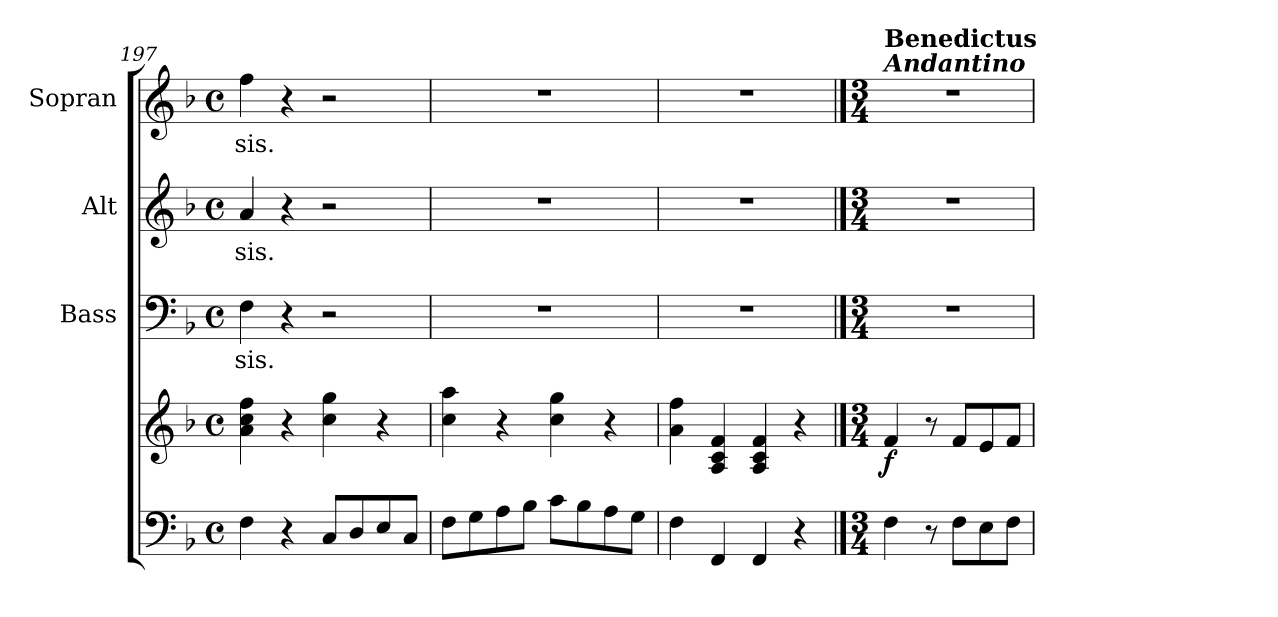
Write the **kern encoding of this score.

**kern	**kern	**dynam	**kern	**text	**kern	**text	**kern	**text
*part4	*part4	*part4	*part3	*part3	*part2	*part2	*part1	*part1
*staff5	*staff4	*staff4/5	*staff3	*staff3	*staff2	*staff2	*staff1	*staff1
*	*	*	*I"Bass	*	*I"Alt	*	*I"Sopran	*
*	*	*	*I'B.	*	*I'A.	*	*I'S.	*
*clefF4	*clefG2	*	*clefF4	*	*clefG2	*	*clefG2	*
*k[b-]	*k[b-]	*	*k[b-]	*	*k[b-]	*	*k[b-]	*
*F:	*F:	*	*F:	*	*F:	*	*F:	*
*M4/4	*M4/4	*	*M4/4	*	*M4/4	*	*M4/4	*
*met(c)	*met(c)	*	*met(c)	*	*met(c)	*	*met(c)	*
=197	=197	=197	=197	=197	=197	=197	=197	=197
!	!	!	!	!LO:LY:b	!	!LO:LY:b	!	!LO:LY:b
4F\	4a\ 4cc\ 4ff\	.	4F\	-sis.	4a/	-sis.	4ff\	-sis.
4r	4r	.	4r	.	4r	.	4r	.
8C/L	4cc\ 4gg\	.	2r	.	2r	.	2r	.
8D/	.	.	.	.	.	.	.	.
8E/	4r	.	.	.	.	.	.	.
8C/J	.	.	.	.	.	.	.	.
=198	=198	=198	=198	=198	=198	=198	=198	=198
8F\L	4cc\ 4aa\	.	1r	.	1r	.	1r	.
8G\	.	.	.	.	.	.	.	.
8A\	4r	.	.	.	.	.	.	.
8B-\J	.	.	.	.	.	.	.	.
8c\L	4cc\ 4gg\	.	.	.	.	.	.	.
8B-\	.	.	.	.	.	.	.	.
8A\	4r	.	.	.	.	.	.	.
8G\J	.	.	.	.	.	.	.	.
=199	=199	=199	=199	=199	=199	=199	=199	=199
4F\	4a\ 4ff\	.	1r	.	1r	.	1r	.
4FF/	4A/ 4c/ 4f/	.	.	.	.	.	.	.
4FF/	4A/ 4c/ 4f/	.	.	.	.	.	.	.
4r	4r	.	.	.	.	.	.	.
!!LO:LB:g=z
==200	==200	==200	==200	==200	==200	==200	==200	==200
*M3/4	*M3/4	*	*M3/4	*	*M3/4	*	*M3/4	*
!	!	!	!	!	!	!	!LO:TX:a:Bi:t=Andantino	!
!	!	!	!	!	!	!	!LO:TX:a:B:t=Benedictus	!
!	!	!LO:DY:b	!	!	!	!	!	!
4F\	4f/	f	2.r	.	2.r	.	2.r	.
8r	8r	.	.	.	.	.	.	.
8F\L	8f/L	.	.	.	.	.	.	.
8E\	8e/	.	.	.	.	.	.	.
8F\J	8f/J	.	.	.	.	.	.	.
=	=	=	=	=	=	=	=	=
*-	*-	*-	*-	*-	*-	*-	*-	*-
